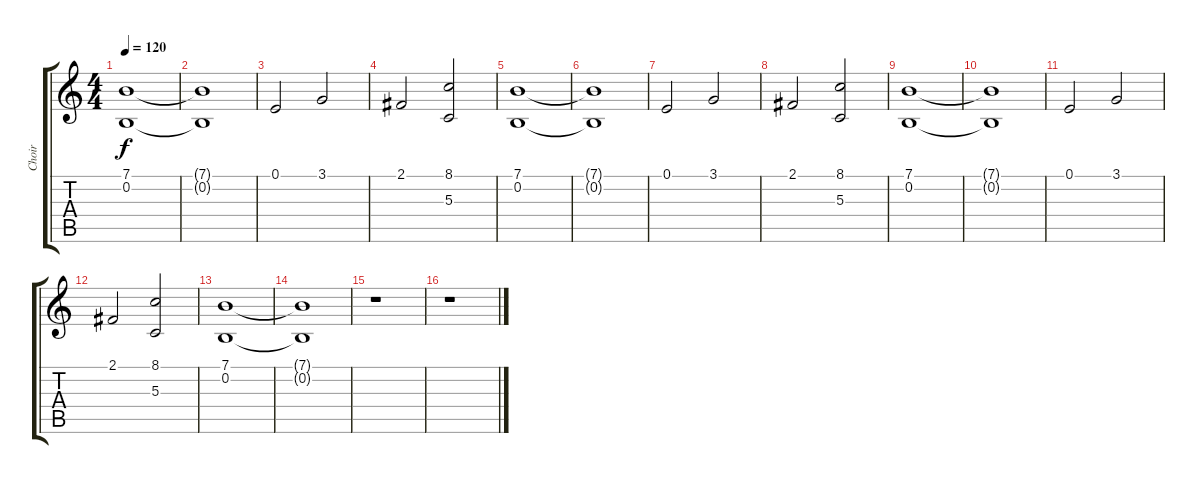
\track ("Choir" "Choir") {instrument choiraahs}
\staff {score tabs}
\tuning (E4 B3 G3 D3 A2 E2) {hide}
\ts (4 4)
\tempo 120
\clef g2
\ks c
(7.1 0.2).1{dy f} |
(7.1{t} 0.2{t}).1 |
0.1.2 3.1.2 |
2.1.2 (8.1 5.3).2 |
(7.1 0.2).1 |
(7.1{t} 0.2{t}).1 |
0.1.2 3.1.2 |
2.1.2 (8.1 5.3).2 |
(7.1 0.2).1 |
(7.1{t} 0.2{t}).1 |
0.1.2 3.1.2 |
2.1.2 (8.1 5.3).2 |
(7.1 0.2).1 |
(7.1{t} 0.2{t}).1 |
r.1 |
r.1
